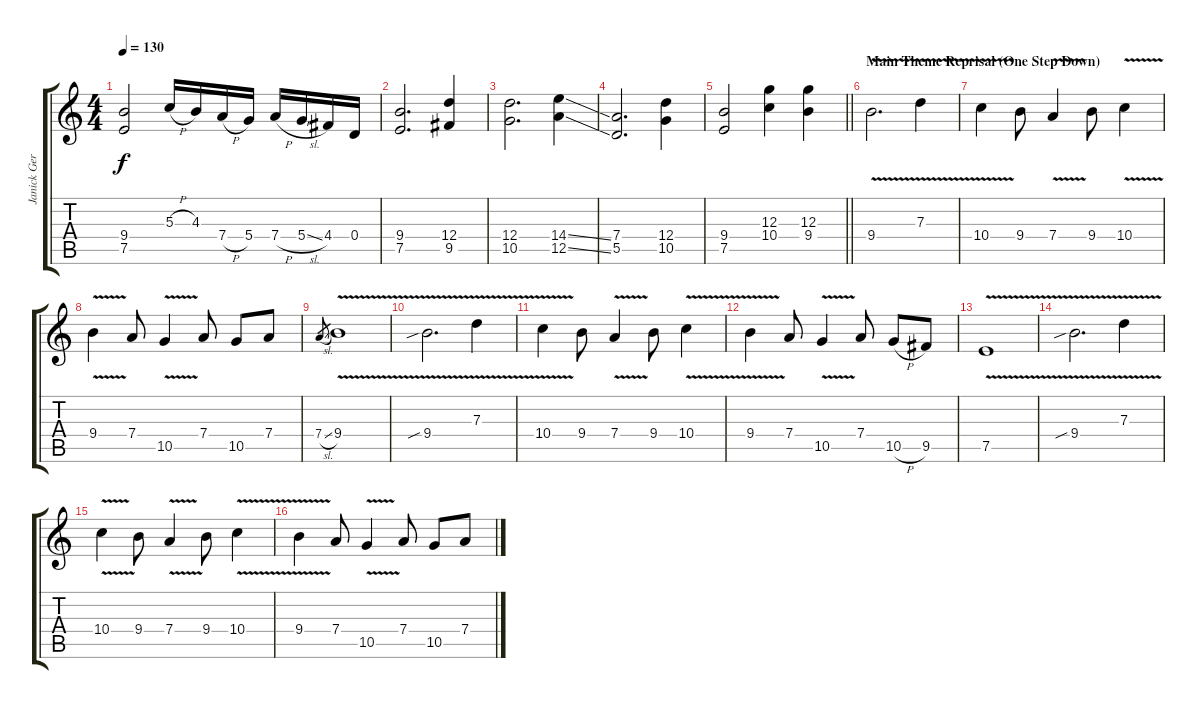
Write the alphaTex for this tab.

\track ("Janick Gers" "Janick Ger") {instrument overdrivenguitar}
\staff {score tabs}
\tuning (E4 B3 G3 D3 A2 E2) {hide}
\ts (4 4)
\tempo 130
\clef g2
\ks c
(9.4 7.5).2{dy f} 5.3{h}.16 4.3.16 7.4{h}.16 5.4.16 7.4{h}.16 5.4{sl}.16 4.4.16 0.4.16 |
(9.4 7.5).2{d} (12.4 9.5).4 |
(12.4 10.5).2{d} (14.4{ss} 12.5{ss}).4 |
(7.4 5.5).2{d} (12.4 10.5).4 |
\barLineRight lightlight
(9.4 7.5).2 (12.3 10.4).4 (12.3 9.4).4 |
\section ("" "Main Theme Reprisal (One Step Down)")
9.4{v}.2{d instrument overdrivenguitar} 7.3{v}.4 |
10.4{v}.4 9.4.8 7.4{v}.4 9.4.8 10.4{v}.4 |
9.4{v}.4 7.4.8 10.5{v}.4 7.4.8 10.5.8 7.4.8 |
7.4{sl}.8{gr} 9.4{v}.1 |
9.4{v sib}.2{d} 7.3{v}.4 |
10.4{v}.4 9.4.8 7.4{v}.4 9.4.8 10.4{v}.4 |
9.4{v}.4 7.4.8 10.5{v}.4 7.4.8 10.5{h}.8 9.5.8 |
7.5{v}.1 |
9.4{v sib}.2{d} 7.3{v}.4 |
10.4{v}.4 9.4.8 7.4{v}.4 9.4.8 10.4{v}.4 |
9.4{v}.4 7.4.8 10.5{v}.4 7.4.8 10.5.8 7.4.8
